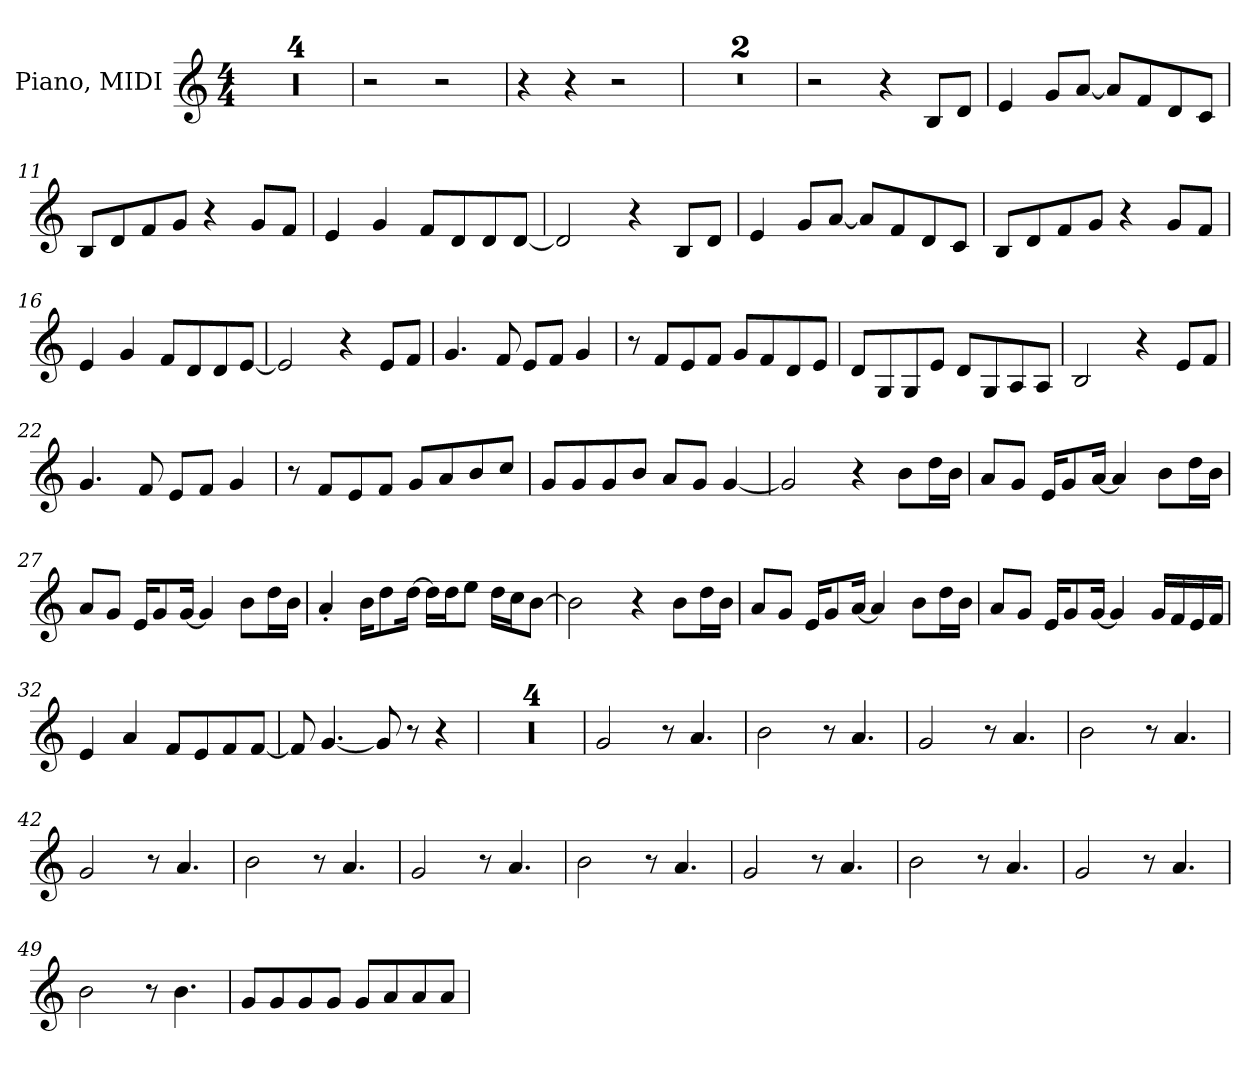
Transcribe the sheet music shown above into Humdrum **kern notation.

**kern
*part1
*staff1
*I"Piano, MIDI
*I'Pno
*clefG2
*k[]
*M4/4
*MM96
=1
1r
=2
*k[b-e-a-d-g-c-]
1r
=3
1r
=4
1r
=5
2r
2r
=6
4r
4r
2r
=7
1r
=8
1r
=9
2r
4r
8B-L
8d-J
=10
4e-
8g-L
[8a-J
8a-L]
8f
8d-
8c-J
=11
8B-L
8d-
8f
8g-J
4r
8g-L
8fJ
=12
4e-
4g-
8fL
8d-
8d-
[8d-J
=13
2d-]
4r
8B-L
8d-J
=14
4e-
8g-L
[8a-J
8a-L]
8f
8d-
8c-J
=15
8B-L
8d-
8f
8g-J
4r
8g-L
8fJ
=16
4e-
4g-
8fL
8d-
8d-
[8e-J
=17
2e-]
4r
8e-L
8fJ
=18
4.g-
8f
8e-L
8fJ
4g-
=19
8r
8fL
8e-
8fJ
8g-L
8f
8d-
8e-J
=20
8d-L
8G-
8G-
8e-J
8d-L
8G-
8A-
8A-J
=21
2B-
4r
8e-L
8fJ
=22
4.g-
8f
8e-L
8fJ
4g-
=23
8r
8fL
8e-
8fJ
8g-L
8a-
8b-
8cc-J
=24
8g-L
8g-
8g-
8b-J
8a-L
8g-J
[4g-
=25
2g-]
4r
8b-L
16dd-L
16b-JJ
=26
8a-L
8g-J
16e-KL
8g-
[16a-Jk
4a-]
8b-L
16dd-L
16b-JJ
=27
8a-L
8g-J
16e-KL
8g-
[16g-Jk
4g-]
8b-L
16dd-L
16b-JJ
=28
4a-'
16b-KL
8dd-
[16dd-Jk
16dd-LL]
16dd-J
8ee-J
16dd-LL
16cc-J
[8b-J
=29
2b-]
4r
8b-L
16dd-L
16b-JJ
=30
8a-L
8g-J
16e-KL
8g-
[16a-Jk
4a-]
8b-L
16dd-L
16b-JJ
=31
8a-L
8g-J
16e-KL
8g-
[16g-Jk
4g-]
16g-LL
16f
16e-
16fJJ
=32
4e-
4a-
8fL
8e-
8f
[8fJ
=33
8f]
[4.g-
8g-]
8r
4r
=34
1r
=35
1r
=36
1r
=37
1r
=38
2g-
8r
4.a-
=39
2b-
8r
4.a-
=40
2g-
8r
4.a-
=41
2b-
8r
4.a-
=42
2g-
8r
4.a-
=43
2b-
8r
4.a-
=44
2g-
8r
4.a-
=45
2b-
8r
4.a-
=46
2g-
8r
4.a-
=47
2b-
8r
4.a-
=48
2g-
8r
4.a-
=49
2b-
8r
4.b-
=50
8g-L
8g-
8g-
8g-J
8g-L
8a-
8a-
8a-J
=
*-
